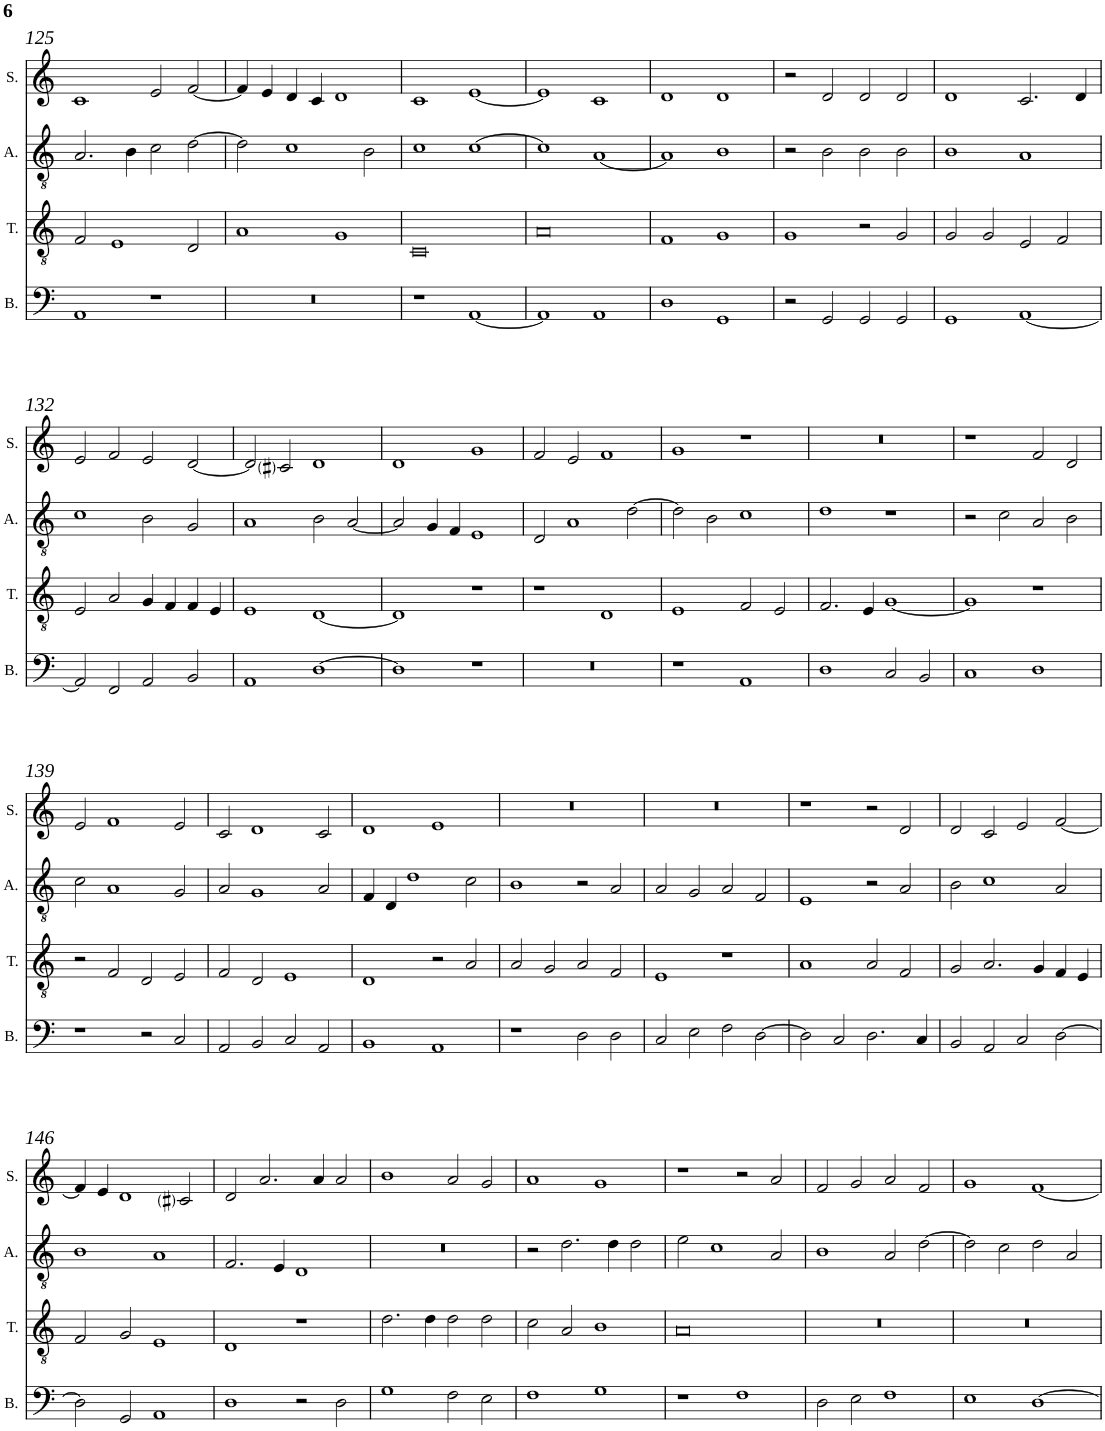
**kern	**kern	**kern	**kern
*part4	*part3	*part2	*part1
*staff4	*staff3	*staff2	*staff1
*I"Bassus	*I"Tenor	*I"Altus	*I"Superius
*I'B.	*I'T.	*I'A.	*I'S.
!!LO:PB:g=z
*clefF4	*clefGv2	*clefGv2	*clefG2
*k[]	*k[]	*k[]	*k[]
*M2/1	*M2/1	*M2/1	*M2/1
=125	=125	=125	=125
1AA	2F/	2.A/	1c
.	1E	.	.
.	.	4B\	.
1r	.	2c\	2e/
.	2D/	[2d\	[2f/
=126	=126	=126	=126
0r	1A	2d\]	4f/]
.	.	.	4e/
.	.	1c	4d/
.	.	.	4c/
.	1G	.	1d
.	.	2B\	.
=127	=127	=127	=127
1r	0C	1c	1c
[1AA	.	[1c	[1e
=128	=128	=128	=128
1AA]	0A	1c]	1e]
1AA	.	[1A	1c
=129	=129	=129	=129
1D	1F	1A]	1d
1GG	1G	1B	1d
=130	=130	=130	=130
2r	1G	2r	2r
2GG/	.	2B\	2d/
2GG/	2r	2B\	2d/
2GG/	2G/	2B\	2d/
=131	=131	=131	=131
1GG	2G/	1B	1d
.	2G/	.	.
[1AA	2E/	1A	2.c/
.	2F/	.	.
.	.	.	4d/
!!LO:LB:g=z
=132	=132	=132	=132
2AA/]	2E/	1c	2e/
2FF/	2A/	.	2f/
2AA/	4G/	2B\	2e/
.	4F/	.	.
2BB/	4F/	2G/	[2d/
.	4E/	.	.
=133	=133	=133	=133
1AA	1E	1A	2d/]
.	.	.	2c#i/
[1D	[1D	2B\	1d
.	.	[2A/	.
=134	=134	=134	=134
1D]	1D]	2A/]	1d
.	.	4G/	.
.	.	4F/	.
1r	1r	1E	1g
=135	=135	=135	=135
0r	1r	2D/	2f/
.	.	1A	2e/
.	1D	.	1f
.	.	[2d\	.
=136	=136	=136	=136
1r	1E	2d\]	1g
.	.	2B\	.
1AA	2F/	1c	1r
.	2E/	.	.
=137	=137	=137	=137
1D	2.F/	1d	0r
.	4E/	.	.
2C/	[1G	1r	.
2BB/	.	.	.
=138	=138	=138	=138
1C	1G]	2r	1r
.	.	2c\	.
1D	1r	2A/	2f/
.	.	2B\	2d/
!!LO:LB:g=z
=139	=139	=139	=139
1r	2r	2c\	2e/
.	2F/	1A	1f
2r	2D/	.	.
2C/	2E/	2G/	2e/
=140	=140	=140	=140
2AA/	2F/	2A/	2c/
2BB/	2D/	1G	1d
2C/	1E	.	.
2AA/	.	2A/	2c/
=141	=141	=141	=141
1BB	1D	4F/	1d
.	.	4D/	.
.	.	1d	.
1AA	2r	.	1e
.	2A/	2c\	.
=142	=142	=142	=142
1r	2A/	1B	0r
.	2G/	.	.
2D\	2A/	2r	.
2D\	2F/	2A/	.
=143	=143	=143	=143
2C/	1E	2A/	0r
2E\	.	2G/	.
2F\	1r	2A/	.
[2D\	.	2F/	.
=144	=144	=144	=144
2D\]	1A	1E	1r
2C/	.	.	.
2.D\	2A/	2r	2r
.	2F/	2A/	2d/
4C/	.	.	.
=145	=145	=145	=145
2BB/	2G/	2B\	2d/
2AA/	2.A/	1c	2c/
2C/	.	.	2e/
.	4G/	.	.
[2D\	4F/	2A/	[2f/
.	4E/	.	.
!!LO:LB:g=z
=146	=146	=146	=146
2D\]	2F/	1B	4f/]
.	.	.	4e/
2GG/	2G/	.	1d
1AA	1E	1A	.
.	.	.	2c#i/
=147	=147	=147	=147
1D	1D	2.F/	2d/
.	.	.	2.a/
.	.	4E/	.
2r	1r	1D	.
.	.	.	4a/
2D\	.	.	2a/
=148	=148	=148	=148
1G	2.d\	0r	1b
.	4d\	.	.
2F\	2d\	.	2a/
2E\	2d\	.	2g/
=149	=149	=149	=149
1F	2c\	2r	1a
.	2A/	2.d\	.
1G	1B	.	1g
.	.	4d\	.
.	.	2d\	.
=150	=150	=150	=150
1r	0A	2e\	1r
.	.	1c	.
1F	.	.	2r
.	.	2A/	2a/
=151	=151	=151	=151
2D\	0r	1B	2f/
2E\	.	.	2g/
1F	.	2A/	2a/
.	.	[2d\	2f/
=152	=152	=152	=152
1E	0r	2d\]	1g
.	.	2c\	.
[1D	.	2d\	[1f
.	.	2A/	.
=	=	=	=
*-	*-	*-	*-
